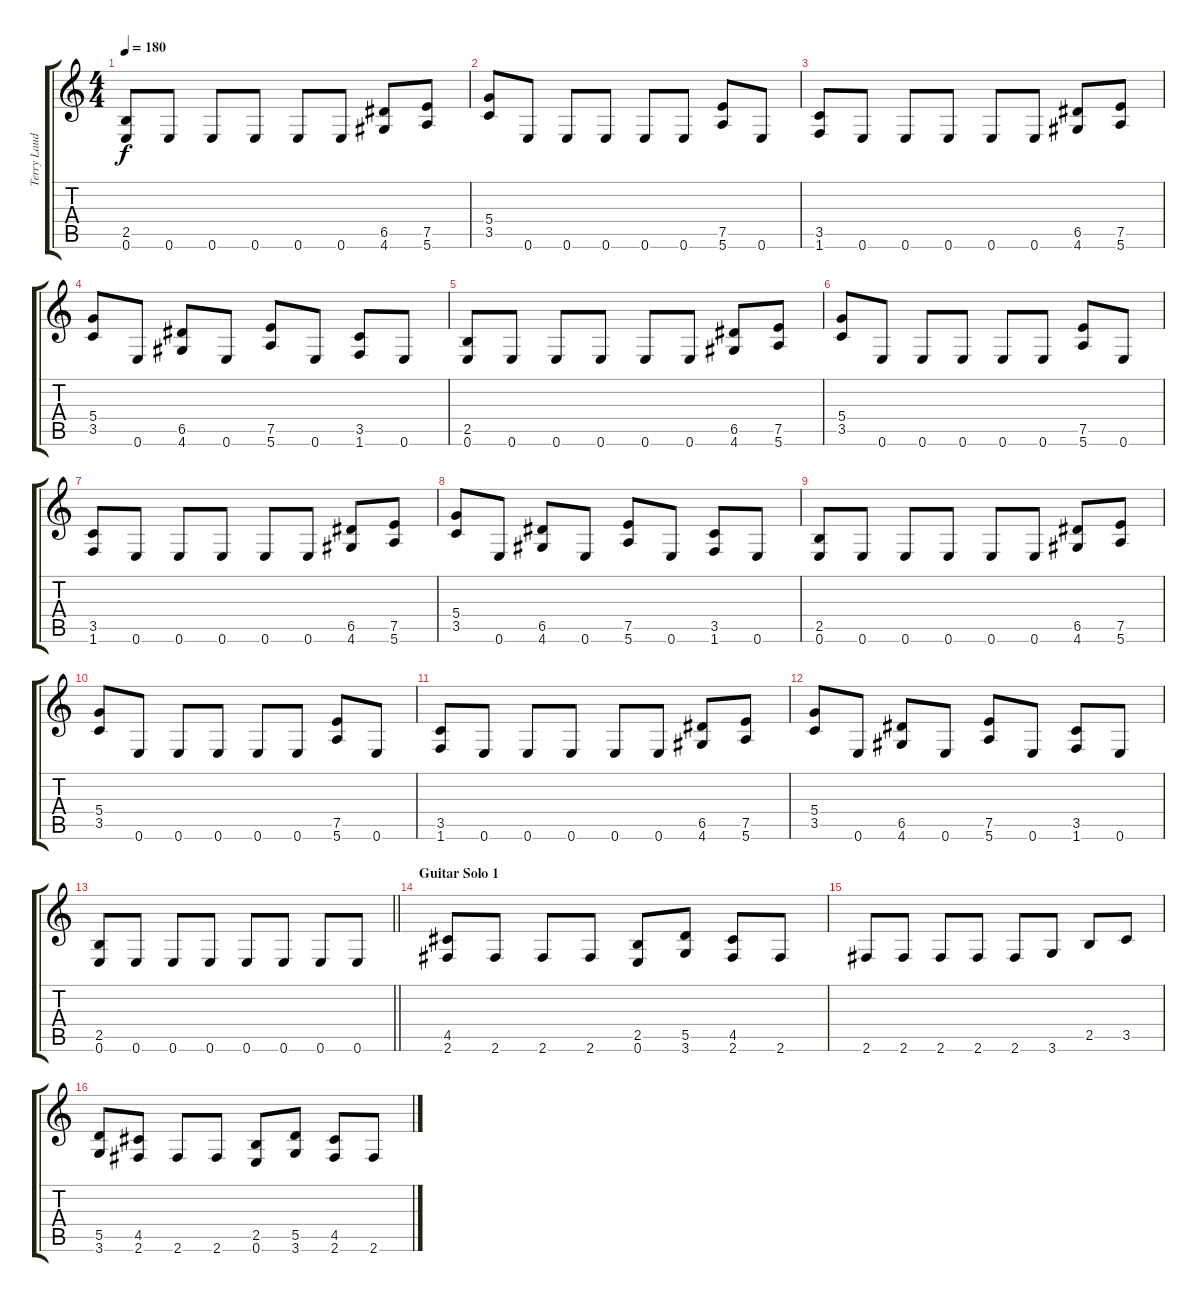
\track ("Terry Lauderdale" "Terry Laud") {instrument distortionguitar}
\staff {score tabs}
\tuning (E4 B3 G3 D3 A2 E2) {hide}
\ts (4 4)
\tempo 180
\clef g2
\ks c
(2.5 0.6).8{dy f} 0.6.8 0.6.8 0.6.8 0.6.8 0.6.8 (6.5 4.6).8 (7.5 5.6).8 |
(5.4 3.5).8 0.6.8 0.6.8 0.6.8 0.6.8 0.6.8 (7.5 5.6).8 0.6.8 |
(3.5 1.6).8 0.6.8 0.6.8 0.6.8 0.6.8 0.6.8 (6.5 4.6).8 (7.5 5.6).8 |
(5.4 3.5).8 0.6.8 (6.5 4.6).8 0.6.8 (7.5 5.6).8 0.6.8 (3.5 1.6).8 0.6.8 |
(2.5 0.6).8 0.6.8 0.6.8 0.6.8 0.6.8 0.6.8 (6.5 4.6).8 (7.5 5.6).8 |
(5.4 3.5).8 0.6.8 0.6.8 0.6.8 0.6.8 0.6.8 (7.5 5.6).8 0.6.8 |
(3.5 1.6).8 0.6.8 0.6.8 0.6.8 0.6.8 0.6.8 (6.5 4.6).8 (7.5 5.6).8 |
(5.4 3.5).8 0.6.8 (6.5 4.6).8 0.6.8 (7.5 5.6).8 0.6.8 (3.5 1.6).8 0.6.8 |
(2.5 0.6).8 0.6.8 0.6.8 0.6.8 0.6.8 0.6.8 (6.5 4.6).8 (7.5 5.6).8 |
(5.4 3.5).8 0.6.8 0.6.8 0.6.8 0.6.8 0.6.8 (7.5 5.6).8 0.6.8 |
(3.5 1.6).8 0.6.8 0.6.8 0.6.8 0.6.8 0.6.8 (6.5 4.6).8 (7.5 5.6).8 |
(5.4 3.5).8 0.6.8 (6.5 4.6).8 0.6.8 (7.5 5.6).8 0.6.8 (3.5 1.6).8 0.6.8 |
\barLineRight lightlight
(2.5 0.6).8 0.6.8 0.6.8 0.6.8 0.6.8 0.6.8 0.6.8 0.6.8 |
\section ("" "Guitar Solo 1")
(4.5 2.6).8 2.6.8 2.6.8 2.6.8 (2.5 0.6).8 (5.5 3.6).8 (4.5 2.6).8 2.6.8 |
2.6.8 2.6.8 2.6.8 2.6.8 2.6.8 3.6.8 2.5.8 3.5.8 |
(5.5 3.6).8 (4.5 2.6).8 2.6.8 2.6.8 (2.5 0.6).8 (5.5 3.6).8 (4.5 2.6).8 2.6.8
